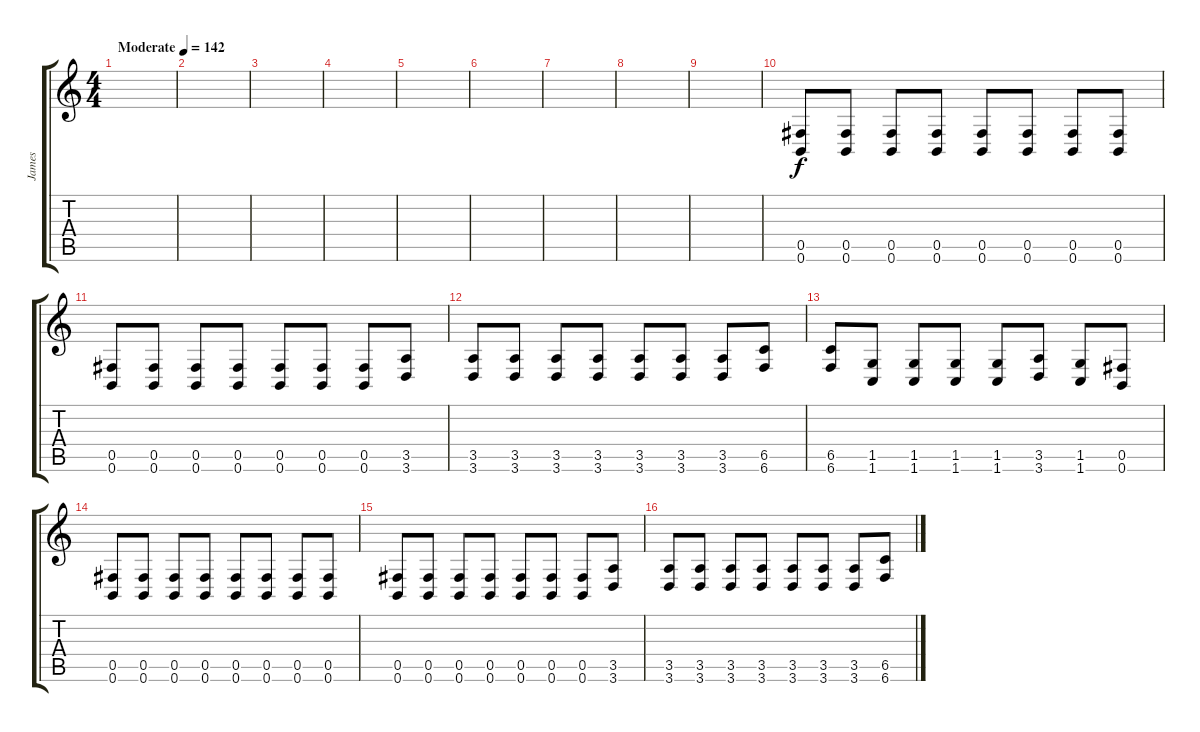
\track ("James" "James") {instrument distortionguitar}
\staff {score tabs}
\tuning (C4 Ab3 E3 B2 Gb2 B1) {hide}
\ts (4 4)
\tempo (142 "Moderate")
\clef g2
\ks c
|
|
|
|
|
|
|
|
|
(0.5 0.6).8 (0.5 0.6).8 (0.5 0.6).8 (0.5 0.6).8 (0.5 0.6).8 (0.5 0.6).8 (0.5 0.6).8 (0.5 0.6).8 |
(0.5 0.6).8 (0.5 0.6).8 (0.5 0.6).8 (0.5 0.6).8 (0.5 0.6).8 (0.5 0.6).8 (0.5 0.6).8 (3.5 3.6).8 |
(3.5 3.6).8 (3.5 3.6).8 (3.5 3.6).8 (3.5 3.6).8 (3.5 3.6).8 (3.5 3.6).8 (3.5 3.6).8 (6.5 6.6).8 |
(6.5 6.6).8 (1.5 1.6).8 (1.5 1.6).8 (1.5 1.6).8 (1.5 1.6).8 (3.5 3.6).8 (1.5 1.6).8 (0.5 0.6).8 |
(0.5 0.6).8 (0.5 0.6).8 (0.5 0.6).8 (0.5 0.6).8 (0.5 0.6).8 (0.5 0.6).8 (0.5 0.6).8 (0.5 0.6).8 |
(0.5 0.6).8 (0.5 0.6).8 (0.5 0.6).8 (0.5 0.6).8 (0.5 0.6).8 (0.5 0.6).8 (0.5 0.6).8 (3.5 3.6).8 |
(3.5 3.6).8 (3.5 3.6).8 (3.5 3.6).8 (3.5 3.6).8 (3.5 3.6).8 (3.5 3.6).8 (3.5 3.6).8 (6.5 6.6).8
